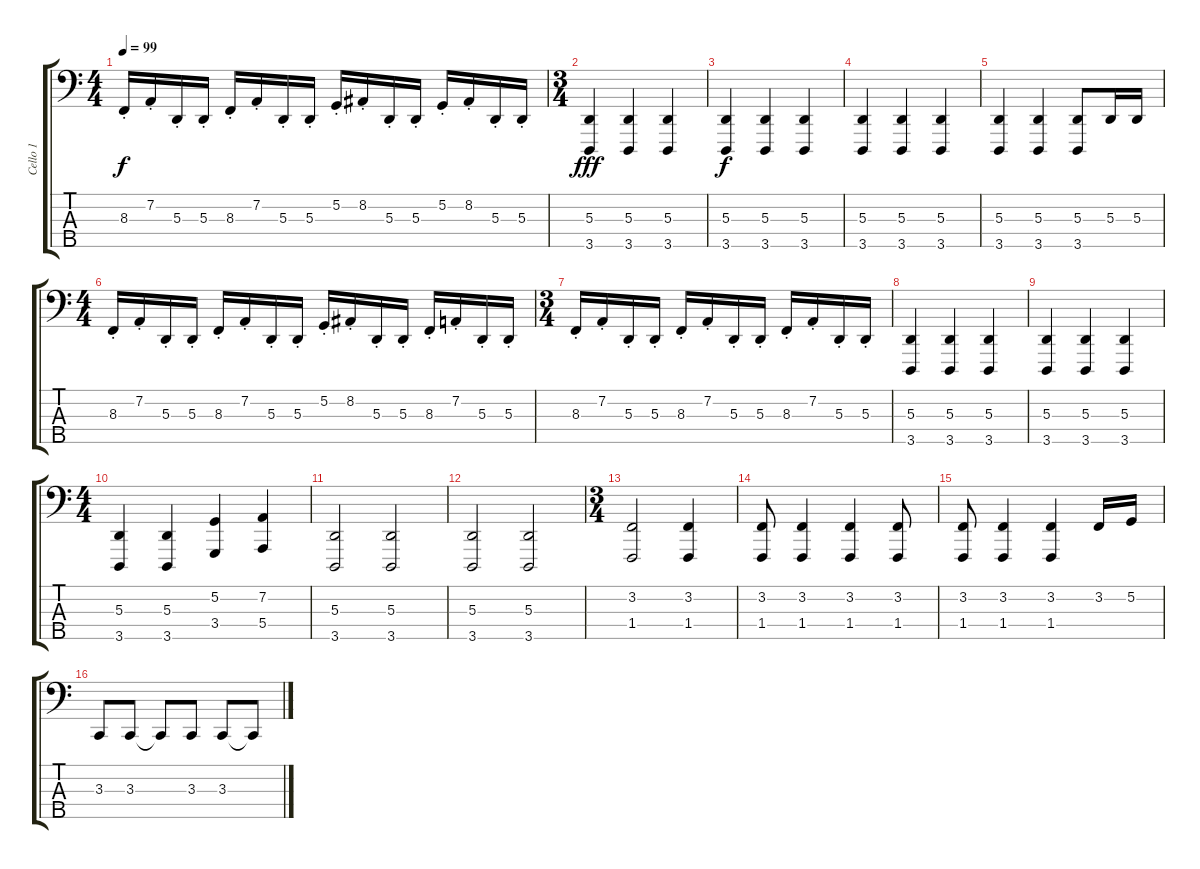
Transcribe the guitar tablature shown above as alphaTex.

\track ("Cello 1" "Cello 1") {instrument cello}
\staff {score tabs}
\tuning (G2 D2 A1 E1 B0) {hide}
\ts (4 4)
\tempo 99
\clef f4
\ks c
8.3{st}.16{dy f} 7.2{st}.16 5.3{st}.16 5.3{st}.16 8.3{st}.16 7.2{st}.16 5.3{st}.16 5.3{st}.16 5.2{st}.16 8.2{st}.16 5.3{st}.16 5.3{st}.16 5.2{st}.16 8.2{st}.16 5.3{st}.16 5.3{st}.16 |
\ts (3 4)
(5.3 3.5).4{dy fff} (5.3 3.5).4 (5.3 3.5).4 |
(5.3 3.5).4{dy f} (5.3 3.5).4 (5.3 3.5).4 |
(5.3 3.5).4 (5.3 3.5).4 (5.3 3.5).4 |
(5.3 3.5).4 (5.3 3.5).4 (5.3 3.5).8 5.3.16 5.3.16 |
\ts (4 4)
8.3{st}.16 7.2{st}.16 5.3{st}.16 5.3{st}.16 8.3{st}.16 7.2{st}.16 5.3{st}.16 5.3{st}.16 5.2{st}.16 8.2{st}.16 5.3{st}.16 5.3{st}.16 8.3{st}.16 7.2{st}.16 5.3{st}.16 5.3{st}.16 |
\ts (3 4)
8.3{st}.16 7.2{st}.16 5.3{st}.16 5.3{st}.16 8.3{st}.16 7.2{st}.16 5.3{st}.16 5.3{st}.16 8.3{st}.16 7.2{st}.16 5.3{st}.16 5.3{st}.16 |
(5.3 3.5).4 (5.3 3.5).4 (5.3 3.5).4 |
(5.3 3.5).4 (5.3 3.5).4 (5.3 3.5).4 |
\ts (4 4)
(5.3 3.5).4 (5.3 3.5).4 (5.2 3.4).4 (7.2 5.4).4 |
(5.3 3.5).2 (5.3 3.5).2 |
(5.3 3.5).2 (5.3 3.5).2 |
\ts (3 4)
(3.2 1.4).2 (3.2 1.4).4 |
(3.2 1.4).8 (3.2 1.4).4 (3.2 1.4).4 (3.2 1.4).8 |
(3.2 1.4).8 (3.2 1.4).4 (3.2 1.4).4 3.2.16 5.2.16 |
3.3.8 3.3.8 3.3{t}.8 3.3.8 3.3.8 3.3{t}.8
